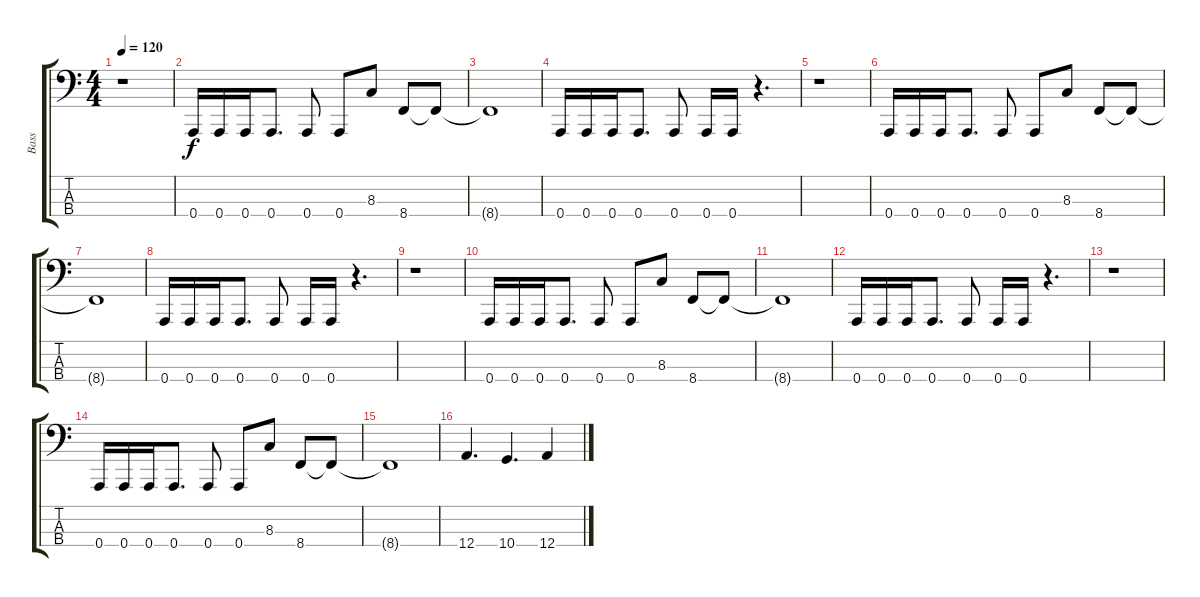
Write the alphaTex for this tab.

\track ("Bass" "Bass") {instrument electricbassfinger}
\staff {score tabs}
\tuning (D2 A1 E1 A0) {hide}
\ts (4 4)
\tempo 120
\clef f4
\ks c
r.1{dy f} |
0.4.16 0.4.16 0.4.16 0.4.8{d} 0.4.8 0.4.8 8.3.8 8.4.8 8.4{t}.8 |
8.4{t}.1 |
0.4.16 0.4.16 0.4.16 0.4.8{d} 0.4.8 0.4.16 0.4.16 r.4{d} |
r.1 |
0.4.16 0.4.16 0.4.16 0.4.8{d} 0.4.8 0.4.8 8.3.8 8.4.8 8.4{t}.8 |
8.4{t}.1 |
0.4.16 0.4.16 0.4.16 0.4.8{d} 0.4.8 0.4.16 0.4.16 r.4{d} |
r.1 |
0.4.16 0.4.16 0.4.16 0.4.8{d} 0.4.8 0.4.8 8.3.8 8.4.8 8.4{t}.8 |
8.4{t}.1 |
0.4.16 0.4.16 0.4.16 0.4.8{d} 0.4.8 0.4.16 0.4.16 r.4{d} |
r.1 |
0.4.16 0.4.16 0.4.16 0.4.8{d} 0.4.8 0.4.8 8.3.8 8.4.8 8.4{t}.8 |
8.4{t}.1 |
12.4.4{d} 10.4.4{d} 12.4.4
